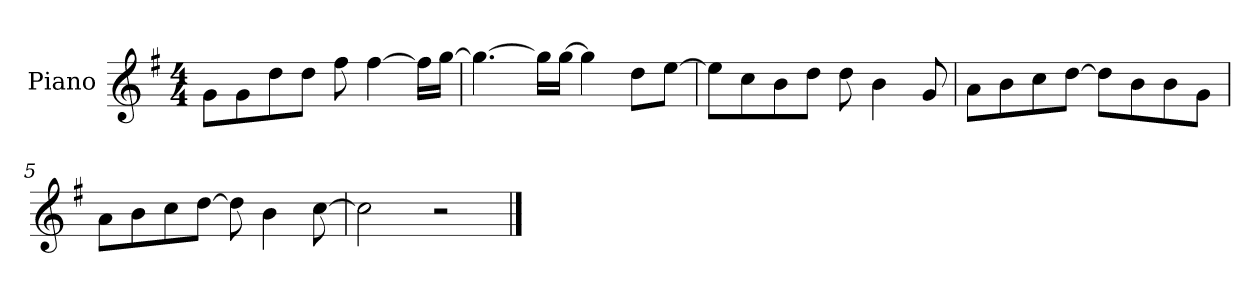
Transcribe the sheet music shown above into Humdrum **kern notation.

**kern
*part1
*staff1
*I"Piano
*I'P-no
*clefG2
*k[f#]
*M4/4
*MM90
=1
8g\L
8g\
8dd\
8dd\J
8ff#\
[4ff#\
16ff#\LL]
[16gg\JJ
=2
4.gg\_
16gg\LL]
[16gg\JJ
4gg\]
8dd\L
[8ee\J
=3
8ee\L]
8cc\
8b\
8dd\J
8dd\
4b\
8g/
=4
8a\L
8b\
8cc\
[8dd\J
8dd\L]
8b\
8b\
8g\J
=5
8a\L
8b\
8cc\
[8dd\J
8dd\]
4b\
[8cc\
!!LO:LB:g=z
=6
2cc\]
2r
==
*-
